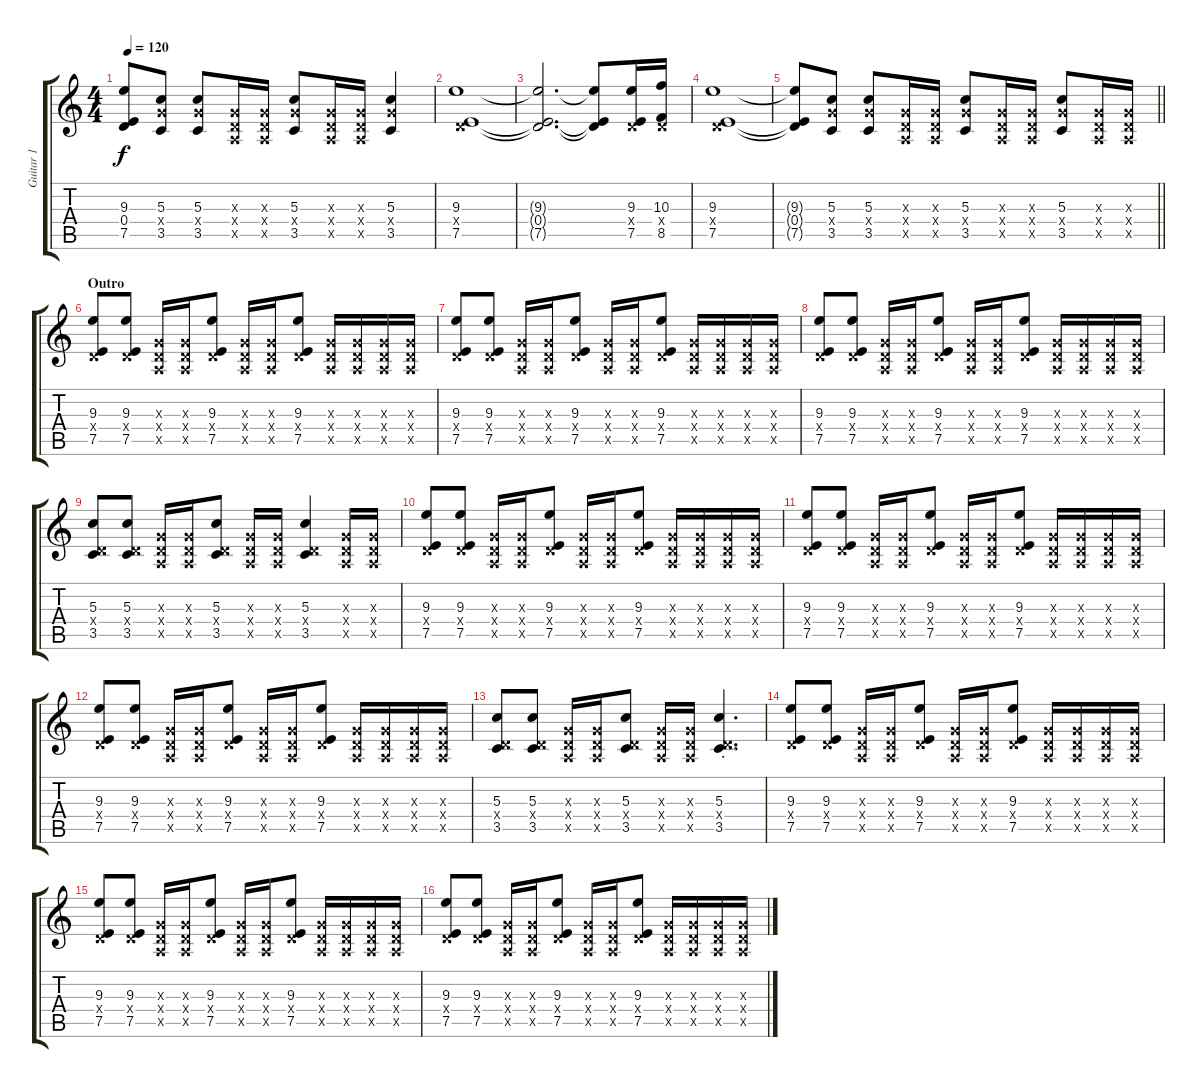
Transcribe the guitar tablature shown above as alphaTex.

\track ("Guitar 1" "Guitar 1") {instrument overdrivenguitar}
\staff {score tabs}
\tuning (E4 B3 G3 D3 A2 E2) {hide}
\ts (4 4)
\tempo 120
\clef g2
\ks c
(9.3{t} 0.4{t} 7.5{t}).8{dy f} (5.3 5.4{x} 3.5).8 (5.3 5.4{x} 3.5).8 (0.3{x} 0.4{x} 0.5{x}).16 (0.3{x} 0.4{x} 0.5{x}).16 (5.3 5.4{x} 3.5).8 (0.3{x} 0.4{x} 0.5{x}).16 (0.3{x} 0.4{x} 0.5{x}).16 (5.3 5.4{x} 3.5).4 |
(9.3 0.4{x} 7.5).1 |
(9.3{t} 0.4{t} 7.5{t}).2{d} (9.3{t} 0.4{t} 7.5{t}).8 (9.3 0.4{x} 7.5).16 (10.3 0.4{x} 8.5).16 |
(9.3 0.4{x} 7.5).1 |
\barLineRight lightlight
(9.3{t} 0.4{t} 7.5{t}).8 (5.3 5.4{x} 3.5).8 (5.3 5.4{x} 3.5).8 (0.3{x} 0.4{x} 0.5{x}).16 (0.3{x} 0.4{x} 0.5{x}).16 (5.3 5.4{x} 3.5).8 (0.3{x} 0.4{x} 0.5{x}).16 (0.3{x} 0.4{x} 0.5{x}).16 (5.3 5.4{x} 3.5).8 (0.3{x} 0.4{x} 0.5{x}).16 (0.3{x} 0.4{x} 0.5{x}).16 |
\section ("" "Outro")
(9.3 0.4{x} 7.5).8 (9.3 0.4{x} 7.5).8 (0.3{x} 0.4{x} 0.5{x}).16 (0.3{x} 0.4{x} 0.5{x}).16 (9.3 0.4{x} 7.5).8 (0.3{x} 0.4{x} 0.5{x}).16 (0.3{x} 0.4{x} 0.5{x}).16 (9.3 0.4{x} 7.5).8 (0.3{x} 0.4{x} 0.5{x}).16 (0.3{x} 0.4{x} 0.5{x}).16 (0.3{x} 0.4{x} 0.5{x}).16 (0.3{x} 0.4{x} 0.5{x}).16 |
(9.3 0.4{x} 7.5).8 (9.3 0.4{x} 7.5).8 (0.3{x} 0.4{x} 0.5{x}).16 (0.3{x} 0.4{x} 0.5{x}).16 (9.3 0.4{x} 7.5).8 (0.3{x} 0.4{x} 0.5{x}).16 (0.3{x} 0.4{x} 0.5{x}).16 (9.3 0.4{x} 7.5).8 (0.3{x} 0.4{x} 0.5{x}).16 (0.3{x} 0.4{x} 0.5{x}).16 (0.3{x} 0.4{x} 0.5{x}).16 (0.3{x} 0.4{x} 0.5{x}).16 |
(9.3 0.4{x} 7.5).8 (9.3 0.4{x} 7.5).8 (0.3{x} 0.4{x} 0.5{x}).16 (0.3{x} 0.4{x} 0.5{x}).16 (9.3 0.4{x} 7.5).8 (0.3{x} 0.4{x} 0.5{x}).16 (0.3{x} 0.4{x} 0.5{x}).16 (9.3 0.4{x} 7.5).8 (0.3{x} 0.4{x} 0.5{x}).16 (0.3{x} 0.4{x} 0.5{x}).16 (0.3{x} 0.4{x} 0.5{x}).16 (0.3{x} 0.4{x} 0.5{x}).16 |
(5.3 0.4{x} 3.5).8 (5.3 0.4{x} 3.5).8 (0.3{x} 0.4{x} 0.5{x}).16 (0.3{x} 0.4{x} 0.5{x}).16 (5.3 0.4{x} 3.5).8 (0.3{x} 0.4{x} 0.5{x}).16 (0.3{x} 0.4{x} 0.5{x}).16 (5.3 0.4{x} 3.5).4 (0.3{x} 0.4{x} 0.5{x}).16 (0.3{x} 0.4{x} 0.5{x}).16 |
(9.3 0.4{x} 7.5).8 (9.3 0.4{x} 7.5).8 (0.3{x} 0.4{x} 0.5{x}).16 (0.3{x} 0.4{x} 0.5{x}).16 (9.3 0.4{x} 7.5).8 (0.3{x} 0.4{x} 0.5{x}).16 (0.3{x} 0.4{x} 0.5{x}).16 (9.3 0.4{x} 7.5).8 (0.3{x} 0.4{x} 0.5{x}).16 (0.3{x} 0.4{x} 0.5{x}).16 (0.3{x} 0.4{x} 0.5{x}).16 (0.3{x} 0.4{x} 0.5{x}).16 |
(9.3 0.4{x} 7.5).8 (9.3 0.4{x} 7.5).8 (0.3{x} 0.4{x} 0.5{x}).16 (0.3{x} 0.4{x} 0.5{x}).16 (9.3 0.4{x} 7.5).8 (0.3{x} 0.4{x} 0.5{x}).16 (0.3{x} 0.4{x} 0.5{x}).16 (9.3 0.4{x} 7.5).8 (0.3{x} 0.4{x} 0.5{x}).16 (0.3{x} 0.4{x} 0.5{x}).16 (0.3{x} 0.4{x} 0.5{x}).16 (0.3{x} 0.4{x} 0.5{x}).16 |
(9.3 0.4{x} 7.5).8 (9.3 0.4{x} 7.5).8 (0.3{x} 0.4{x} 0.5{x}).16 (0.3{x} 0.4{x} 0.5{x}).16 (9.3 0.4{x} 7.5).8 (0.3{x} 0.4{x} 0.5{x}).16 (0.3{x} 0.4{x} 0.5{x}).16 (9.3 0.4{x} 7.5).8 (0.3{x} 0.4{x} 0.5{x}).16 (0.3{x} 0.4{x} 0.5{x}).16 (0.3{x} 0.4{x} 0.5{x}).16 (0.3{x} 0.4{x} 0.5{x}).16 |
(5.3 0.4{x} 3.5).8 (5.3 0.4{x} 3.5).8 (0.3{x} 0.4{x} 0.5{x}).16 (0.3{x} 0.4{x} 0.5{x}).16 (5.3 0.4{x} 3.5).8 (0.3{x} 0.4{x} 0.5{x}).16 (0.3{x} 0.4{x} 0.5{x}).16 (5.3{st} 0.4{x} 3.5).4{d} |
(9.3 0.4{x} 7.5).8 (9.3 0.4{x} 7.5).8 (0.3{x} 0.4{x} 0.5{x}).16 (0.3{x} 0.4{x} 0.5{x}).16 (9.3 0.4{x} 7.5).8 (0.3{x} 0.4{x} 0.5{x}).16 (0.3{x} 0.4{x} 0.5{x}).16 (9.3 0.4{x} 7.5).8 (0.3{x} 0.4{x} 0.5{x}).16 (0.3{x} 0.4{x} 0.5{x}).16 (0.3{x} 0.4{x} 0.5{x}).16 (0.3{x} 0.4{x} 0.5{x}).16 |
(9.3 0.4{x} 7.5).8 (9.3 0.4{x} 7.5).8 (0.3{x} 0.4{x} 0.5{x}).16 (0.3{x} 0.4{x} 0.5{x}).16 (9.3 0.4{x} 7.5).8 (0.3{x} 0.4{x} 0.5{x}).16 (0.3{x} 0.4{x} 0.5{x}).16 (9.3 0.4{x} 7.5).8 (0.3{x} 0.4{x} 0.5{x}).16 (0.3{x} 0.4{x} 0.5{x}).16 (0.3{x} 0.4{x} 0.5{x}).16 (0.3{x} 0.4{x} 0.5{x}).16 |
(9.3 0.4{x} 7.5).8 (9.3 0.4{x} 7.5).8 (0.3{x} 0.4{x} 0.5{x}).16 (0.3{x} 0.4{x} 0.5{x}).16 (9.3 0.4{x} 7.5).8 (0.3{x} 0.4{x} 0.5{x}).16 (0.3{x} 0.4{x} 0.5{x}).16 (9.3 0.4{x} 7.5).8 (0.3{x} 0.4{x} 0.5{x}).16 (0.3{x} 0.4{x} 0.5{x}).16 (0.3{x} 0.4{x} 0.5{x}).16 (0.3{x} 0.4{x} 0.5{x}).16
